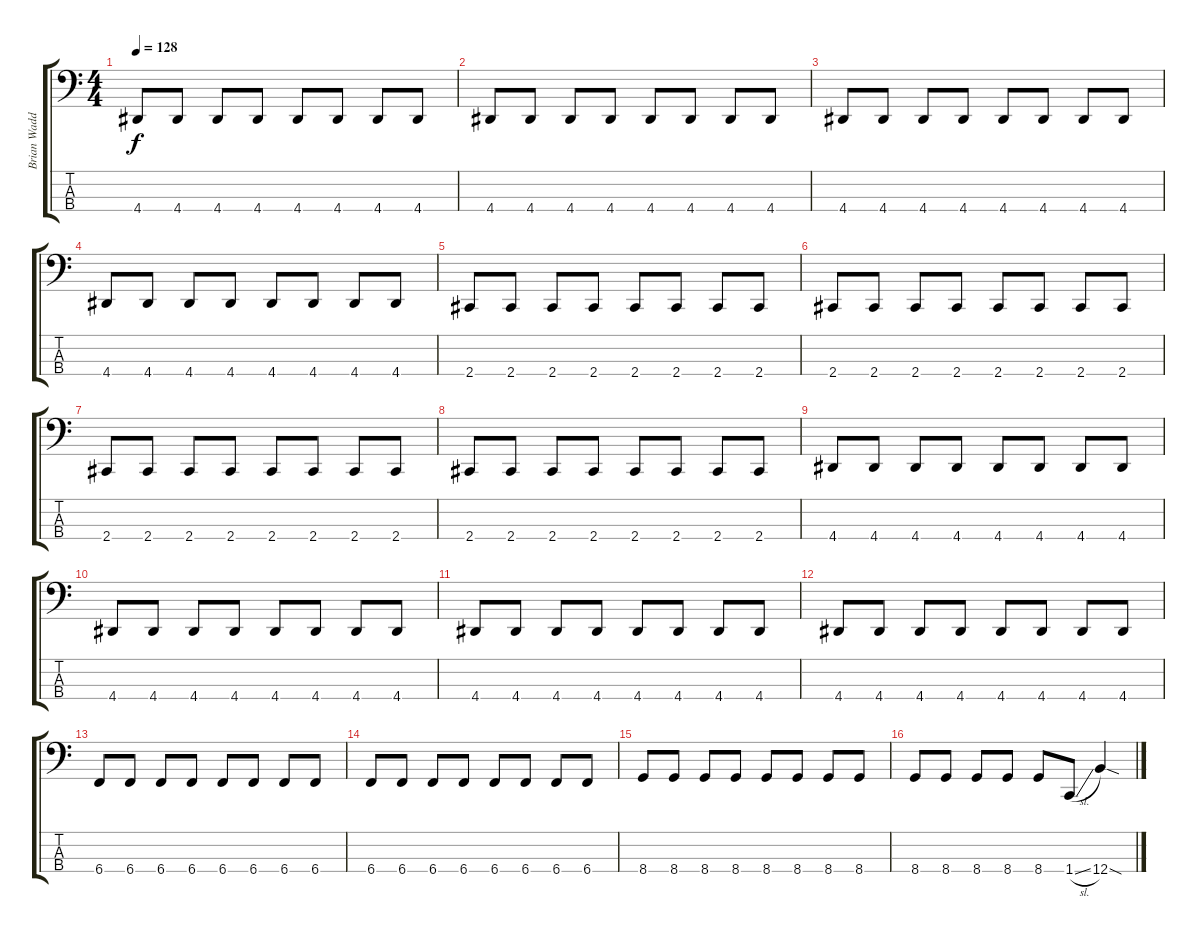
\track ("Brian Waddell" "Brian Wadd") {instrument electricbassfinger}
\staff {score tabs}
\tuning (Gb2 B1 Gb1 B0) {hide}
\ts (4 4)
\tempo 128
\clef f4
\ks c
4.4.8{dy f} 4.4.8 4.4.8 4.4.8 4.4.8 4.4.8 4.4.8 4.4.8 |
4.4.8 4.4.8 4.4.8 4.4.8 4.4.8 4.4.8 4.4.8 4.4.8 |
4.4.8 4.4.8 4.4.8 4.4.8 4.4.8 4.4.8 4.4.8 4.4.8 |
4.4.8 4.4.8 4.4.8 4.4.8 4.4.8 4.4.8 4.4.8 4.4.8 |
2.4.8 2.4.8 2.4.8 2.4.8 2.4.8 2.4.8 2.4.8 2.4.8 |
2.4.8 2.4.8 2.4.8 2.4.8 2.4.8 2.4.8 2.4.8 2.4.8 |
2.4.8 2.4.8 2.4.8 2.4.8 2.4.8 2.4.8 2.4.8 2.4.8 |
2.4.8 2.4.8 2.4.8 2.4.8 2.4.8 2.4.8 2.4.8 2.4.8 |
4.4.8 4.4.8 4.4.8 4.4.8 4.4.8 4.4.8 4.4.8 4.4.8 |
4.4.8 4.4.8 4.4.8 4.4.8 4.4.8 4.4.8 4.4.8 4.4.8 |
4.4.8 4.4.8 4.4.8 4.4.8 4.4.8 4.4.8 4.4.8 4.4.8 |
4.4.8 4.4.8 4.4.8 4.4.8 4.4.8 4.4.8 4.4.8 4.4.8 |
6.4.8 6.4.8 6.4.8 6.4.8 6.4.8 6.4.8 6.4.8 6.4.8 |
6.4.8 6.4.8 6.4.8 6.4.8 6.4.8 6.4.8 6.4.8 6.4.8 |
8.4.8 8.4.8 8.4.8 8.4.8 8.4.8 8.4.8 8.4.8 8.4.8 |
8.4.8 8.4.8 8.4.8 8.4.8 8.4.8 1.4{sl}.8 12.4{sod}.4
